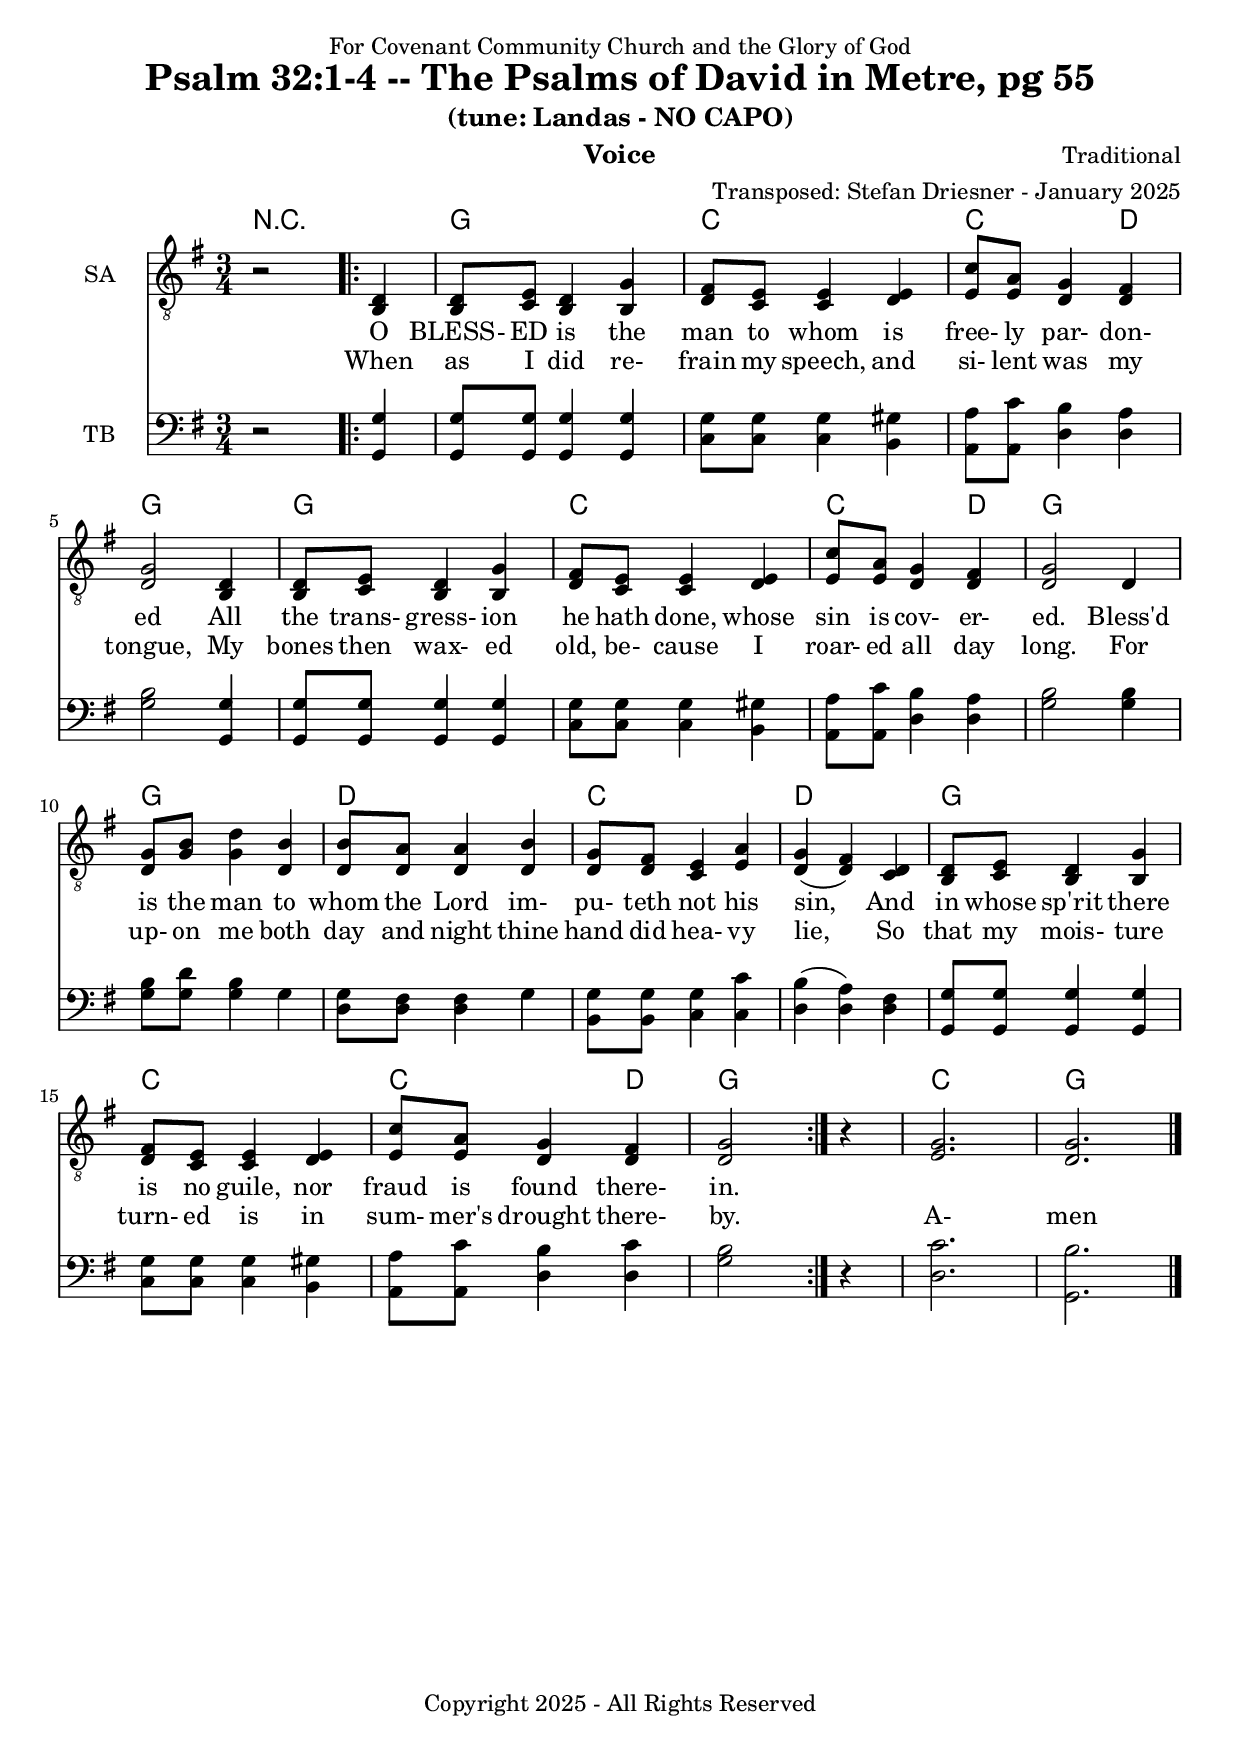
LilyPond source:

\version "2.24.1"
\language "english"

% force .mid extension for MIDI file output
#(ly:set-option 'midi-extension "mid")

\header {
  dedication = "For Covenant Community Church and the Glory of God"
  title = "Psalm 32:1-4 -- The Psalms of David in Metre, pg 55"
  subtitle = "(tune: Landas - NO CAPO)"
  instrument = "Voice"
  composer = "Traditional"
  arranger = "Transposed: Stefan Driesner - January 2025"
  meter = ""
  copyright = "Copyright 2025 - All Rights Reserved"
}

global = {
  \key g \major
  \numericTimeSignature
  \time 3/4
}

versesVoiceOne = \lyricmode {
  % Verse 1-2
  O BLESS- ED is the man to whom
  is free- ly par- don- ed
  All the trans- gress- ion he hath done,
  whose sin is cov- er- ed.
  Bless'd is the man to whom the Lord
  im- pu- teth not his sin,
  And in whose sp'rit there is no guile,
  nor fraud is found there- in.
}

versesVoiceTwo = \lyricmode {
  % Verse 3-4
  When as I did re- frain my speech,
  and si- lent was my tongue,
  My bones then wax- ed old, be- cause
  I roar- ed all day long.
  For up- on me both day and night
  thine hand did hea- vy lie,
  So that my mois- ture turn- ed is
  in sum- mer's drought there- by.
  A- men
}

% G major  ^\markup { \fret-diagram "6-3;5-2;4-o;3-o;2-3;1-3;" }
% C9 major ^\markup { \fret-diagram "6-o;5-3;4-2;3-o;2-3;1-3;" }
% D major  ^\markup { \fret-diagram "6-x;5-o;4-o;3-2;2-3;1-2;" }

MelodyVoice = \relative c {
  \global
  \dynamicUp
  % Music follows here.
  {
    r2
    \repeat volta 2
    {
      <d >4 |
      % Verse 1
      <d  >8  <e  >8  <d  >4  <g  >4  |
      <fs >8  <e  >8  <e  >4  <e  >4  |
      <c' >8  <a  >8  <g  >4  <fs >4  |
      <g  >2                  <d  >4  |
      <d  >8  <e  >8  <d  >4  <g  >4  |
      <fs >8  <e  >8  <e  >4  <e  >4  |
      <c' >8  <a  >8  <g  >4  <fs >4  |
      <g  >2                  <d  >4  |
      <g  >8  <b  >8  <d  >4  <b  >4  |
      <b  >8  <a  >8  <a  >4  <b  >4  |
      <g  >8  <fs >8  <e  >4  <a  >4  |
      <g  >4         (<fs >4) <d  >4  |
      <d  >8  <e  >8  <d  >4  <g  >4  |
      <fs >8  <e  >8  <e  >4  <e  >4  |
      <c' >8  <a  >8  <g  >4  <fs >4  |
      <g  >2
    }
    r4
  }
  <g>2. <g>2.
  \bar "|."
}

SAVoiceVerse = {
}

SAVoice = \relative c {
  \global
  \dynamicUp
  % Music follows here.
  {
    r2
    \repeat volta 2
    {
      <b  d >4 |
      <b  d  >8  <c  e  >8  <b  d  >4  <b  g' >4  |
      <d  fs >8  <c  e  >8  <c  e  >4  <d  e  >4  |
      <e  c' >8  <e  a  >8  <d  g  >4  <d  fs >4  |
      <d  g  >2                        <b  d  >4  |
      <b  d  >8  <c  e  >8  <b  d  >4  <b  g' >4  |
      <d  fs >8  <c  e  >8  <c  e  >4  <d  e  >4  |
      <e  c' >8  <e  a  >8  <d  g  >4  <d  fs >4  |
      <d  g  >2                        <d     >4  |
      <d  g  >8  <g  b  >8  <g  d' >4  <d  b' >4  |
      <d  b' >8  <d  a' >8  <d  a' >4  <d  b' >4  |
      <d  g  >8  <d  fs >8  <c  e  >4  <e  a  >4  |
      <d  g  >4            (<d  fs >4) <c  d  >4  |
      <b  d  >8  <c  e  >8  <b  d  >4  <b  g' >4  |
      <d  fs >8  <c  e  >8  <c  e  >4  <d  e  >4  |
      <e  c' >8  <e  a  >8  <d  g  >4  <d  fs >4  |
      <d  g  >2
    }
    r4
  }
  <e  g  >2. <d  g  >2.
  \bar "|."
}

TBVoice = \relative c {
  \global
  \dynamicUp
  % Music follows here.
  {
    r2
    \repeat volta 2
    {
      <g  g' >4 |
      <g  g' >8  <g  g' >8  <g  g' >4  <g  g' >4  |
      <c  g' >8  <c  g' >8  <c  g' >4  <b  gs'>4  |
      <a  a' >8  <a  c' >8  <d  b' >4  <d  a' >4  |
      <g  b  >2                        <g, g' >4  |
      <g  g' >8  <g  g' >8  <g  g' >4  <g  g' >4  |
      <c  g' >8  <c  g' >8  <c  g' >4  <b  gs'>4  |
      <a  a' >8  <a  c' >8  <d  b' >4  <d  a' >4  |
      <g  b  >2                        <g  b  >4  |
      <g  b  >8  <g  d' >8  <g  b  >4  <g     >4  |
      <d  g  >8  <d  fs >8  <d  fs >4  <g     >4  |
      <b, g' >8  <b  g' >8  <c  g' >4  <c  c' >4  |
      <d  b'  >4           (<d  a' >4) <d  fs >4  |
      <g, g'  >8 <g  g' >8  <g  g' >4  <g  g' >4  |
      <c  g' >8  <c  g' >8  <c  g' >4  <b  gs'>4  |
      <a  a' >8  <a  c' >8  <d  b' >4  <d  c' >4  |
      <g  b  >2
    }
    r4
  }
  <d  c'  >2. <g,  b'  >2.
  \bar "|."
}

Chords = \new ChordNames {
  \chordmode {
    r2.
    <g>2. <c>2. <c>2  <d>4 <g>2.
    <g>2. <c>2. <c>2  <d>4 <g>2.
    <g>2. <d>2. <c>2.      <d>2.
    <g>2. <c>2. <c>2  <d>4 <g>2.
    <c>  <g>
  }
}

MelodyVoicePart = \new Staff \with {
  instrumentName = "Melody"
  midiInstrument = "Voice Oohs"
} { \clef "treble_8" \MelodyVoice }
\addlyrics { \versesVoiceOne }
\addlyrics { \versesVoiceTwo }

SAVoicePart = \new Staff \with {
  instrumentName = "SA"
  midiInstrument = "Voice Oohs"
} { \clef "treble_8" \SAVoice }
\addlyrics { \versesVoiceOne }
\addlyrics { \versesVoiceTwo }

TBVoicePart = \new Staff \with {
  instrumentName = "TB"
  midiInstrument = "Voice Oohs"
} { \clef bass \TBVoice }

\score {
  <<
    \Chords
    % \MelodyVoicePart
    \SAVoicePart
    \TBVoicePart
  >>
  \layout { }
  \midi {
    \context {
      \Score
      tempoWholesPerMinute = #(ly:make-moment 100 2)
    }
  }
}

%\markup {
%  \fill-line {
%    {
%      \column {
%        \left-align {
%	  "    Amen"
%        }
%      }
%    }
%  }
%}
